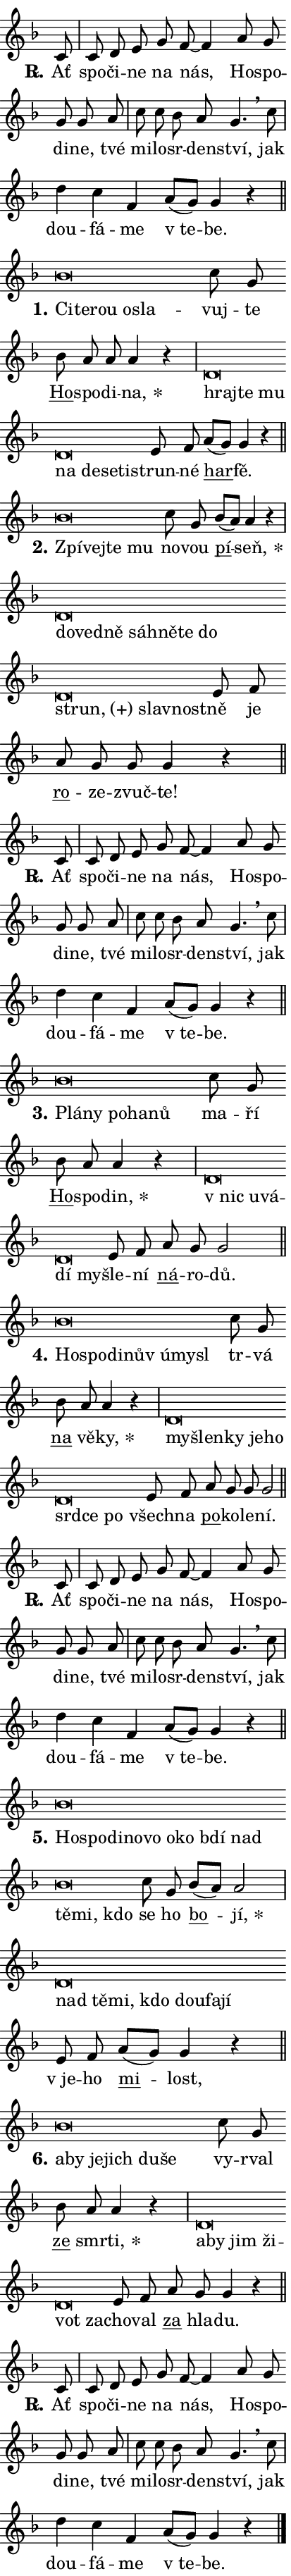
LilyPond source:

\version "2.24.0"
\header { tagline = "" }
\paper {
  indent = 0\cm
  top-margin = 0\cm
  right-margin = 0.13\cm % to fit lyric hyphens
  bottom-margin = 0\cm
  left-margin = 0\cm
  paper-width = 7\cm
  page-breaking = #ly:one-page-breaking
  system-system-spacing.basic-distance = #11
  score-system-spacing.basic-distance = #11
  ragged-last = ##f
}


%% Author: Thomas Morley
%% https://lists.gnu.org/archive/html/lilypond-user/2020-05/msg00002.html
#(define (line-position grob)
"Returns position of @var[grob} in current system:
   @code{'start}, if at first time-step
   @code{'end}, if at last time-step
   @code{'middle} otherwise
"
  (let* ((col (ly:item-get-column grob))
         (ln (ly:grob-object col 'left-neighbor))
         (rn (ly:grob-object col 'right-neighbor))
         (col-to-check-left (if (ly:grob? ln) ln col))
         (col-to-check-right (if (ly:grob? rn) rn col))
         (break-dir-left
           (and
             (ly:grob-property col-to-check-left 'non-musical #f)
             (ly:item-break-dir col-to-check-left)))
         (break-dir-right
           (and
             (ly:grob-property col-to-check-right 'non-musical #f)
             (ly:item-break-dir col-to-check-right))))
        (cond ((eqv? 1 break-dir-left) 'start)
              ((eqv? -1 break-dir-right) 'end)
              (else 'middle))))

#(define (tranparent-at-line-position vctor)
  (lambda (grob)
  "Relying on @code{line-position} select the relevant enry from @var{vctor}.
Used to determine transparency,"
    (case (line-position grob)
      ((end) (not (vector-ref vctor 0)))
      ((middle) (not (vector-ref vctor 1)))
      ((start) (not (vector-ref vctor 2))))))

noteHeadBreakVisibility =
#(define-music-function (break-visibility)(vector?)
"Makes @code{NoteHead}s transparent relying on @var{break-visibility}"
#{
  \override NoteHead.transparent =
    #(tranparent-at-line-position break-visibility)
#})

#(define delete-ledgers-for-transparent-note-heads
  (lambda (grob)
    "Reads whether a @code{NoteHead} is transparent.
If so this @code{NoteHead} is removed from @code{'note-heads} from
@var{grob}, which is supposed to be @code{LedgerLineSpanner}.
As a result ledgers are not printed for this @code{NoteHead}"
    (let* ((nhds-array (ly:grob-object grob 'note-heads))
           (nhds-list
             (if (ly:grob-array? nhds-array)
                 (ly:grob-array->list nhds-array)
                 '()))
           ;; Relies on the transparent-property being done before
           ;; Staff.LedgerLineSpanner.after-line-breaking is executed.
           ;; This is fragile ...
           (to-keep
             (remove
               (lambda (nhd)
                 (ly:grob-property nhd 'transparent #f))
               nhds-list)))
      ;; TODO find a better method to iterate over grob-arrays, similiar
      ;; to filter/remove etc for lists
      ;; For now rebuilt from scratch
      (set! (ly:grob-object grob 'note-heads)  '())
      (for-each
        (lambda (nhd)
          (ly:pointer-group-interface::add-grob grob 'note-heads nhd))
        to-keep))))

squashNotes = {
  \override NoteHead.X-extent = #'(-0.2 . 0.2)
  \override NoteHead.Y-extent = #'(-0.75 . 0)
  \override NoteHead.stencil =
    #(lambda (grob)
       (let ((pos (ly:grob-property grob 'staff-position)))
         (begin
           (if (< pos -7) (display "ERROR: Lower brevis then expected\n") (display ""))
           (if (<= pos -6) ly:text-interface::print ly:note-head::print))))
}
unSquashNotes = {
  \revert NoteHead.X-extent
  \revert NoteHead.Y-extent
  \revert NoteHead.stencil
}

hideNotes = \noteHeadBreakVisibility #begin-of-line-visible
unHideNotes = \noteHeadBreakVisibility #all-visible

% work-around for resetting accidentals
% https://lilypond.org/doc/v2.23/Documentation/notation/displaying-rhythms#unmetered-music
cadenzaMeasure = {
  \cadenzaOff
  \partial 1024 s1024
  \cadenzaOn
}

#(define-markup-command (accent layout props text) (markup?)
  "Underline accented syllable"
  (interpret-markup layout props
    #{\markup \override #'(offset . 4.3) \underline { #text }#}))

responsum = \markup \concat {
  "R" \hspace #-1.05 \path #0.1 #'((moveto 0 0.07) (lineto 0.9 0.8)) \hspace #0.05 "."
}

spaceSize = #0.6828661417322834 % exact space size for TeX Gyre Schola

\layout {
  \context {
    \Staff
    \remove "Time_signature_engraver"
    \override LedgerLineSpanner.after-line-breaking = #delete-ledgers-for-transparent-note-heads
  }
  \context {
    \Lyrics {
      \override LyricSpace.minimum-distance = \spaceSize
      \override LyricText.font-name = #"TeX Gyre Schola"
      \override LyricText.font-size = 1
      \override StanzaNumber.font-name = #"TeX Gyre Schola Bold"
      \override StanzaNumber.font-size = 1
    }
  }
  \context {
    \Score 
    \override NoteHead.text =
      #(lambda (grob) 
        (let ((pos (ly:grob-property grob 'staff-position)))
          #{\markup {
            \combine
              \halign #-0.55 \raise #(if (= pos -6) 0 0.5) \override #'(thickness . 2) \draw-line #'(3.2 . 0)
              \musicglyph "noteheads.sM1"
          }#}))
  }
}

% magnetic-lyrics.ily
%
%   written by
%     Jean Abou Samra <jean@abou-samra.fr>
%     Werner Lemberg <wl@gnu.org>
%
%   adapted by
%     Jiri Hon <jiri.hon@gmail.com>
%
% Version 2022-Apr-15

% https://www.mail-archive.com/lilypond-user@gnu.org/msg149350.html

#(define (Left_hyphen_pointer_engraver context)
   "Collect syllable-hyphen-syllable occurrences in lyrics and store
them in properties.  This engraver only looks to the left.  For
example, if the lyrics input is @code{foo -- bar}, it does the
following.

@itemize @bullet
@item
Set the @code{text} property of the @code{LyricHyphen} grob between
@q{foo} and @q{bar} to @code{foo}.

@item
Set the @code{left-hyphen} property of the @code{LyricText} grob with
text @q{foo} to the @code{LyricHyphen} grob between @q{foo} and
@q{bar}.
@end itemize

Use this auxiliary engraver in combination with the
@code{lyric-@/text::@/apply-@/magnetic-@/offset!} hook."
   (let ((hyphen #f)
         (text #f))
     (make-engraver
      (acknowledgers
       ((lyric-syllable-interface engraver grob source-engraver)
        (set! text grob)))
      (end-acknowledgers
       ((lyric-hyphen-interface engraver grob source-engraver)
        ;(when (not (grob::has-interface grob 'lyric-space-interface))
          (set! hyphen grob)));)
      ((stop-translation-timestep engraver)
       (when (and text hyphen)
         (ly:grob-set-object! text 'left-hyphen hyphen))
       (set! text #f)
       (set! hyphen #f)))))

#(define (lyric-text::apply-magnetic-offset! grob)
   "If the space between two syllables is less than the value in
property @code{LyricText@/.details@/.squash-threshold}, move the right
syllable to the left so that it gets concatenated with the left
syllable.

Use this function as a hook for
@code{LyricText@/.after-@/line-@/breaking} if the
@code{Left_@/hyphen_@/pointer_@/engraver} is active."
   (let ((hyphen (ly:grob-object grob 'left-hyphen #f)))
     (when hyphen
       (let ((left-text (ly:spanner-bound hyphen LEFT)))
         (when (grob::has-interface left-text 'lyric-syllable-interface)
           (let* ((common (ly:grob-common-refpoint grob left-text X))
                  (this-x-ext (ly:grob-extent grob common X))
                  (left-x-ext
                   (begin
                     ;; Trigger magnetism for left-text.
                     (ly:grob-property left-text 'after-line-breaking)
                     (ly:grob-extent left-text common X)))
                  ;; `delta` is the gap width between two syllables.
                  (delta (- (interval-start this-x-ext)
                            (interval-end left-x-ext)))
                  (details (ly:grob-property grob 'details))
                  (threshold (assoc-get 'squash-threshold details 0.2)))
             (when (< delta threshold)
               (let* (;; We have to manipulate the input text so that
                      ;; ligatures crossing syllable boundaries are not
                      ;; disabled.  For languages based on the Latin
                      ;; script this is essentially a beautification.
                      ;; However, for non-Western scripts it can be a
                      ;; necessity.
                      (lt (ly:grob-property left-text 'text))
                      (rt (ly:grob-property grob 'text))
                      (is-space (grob::has-interface hyphen 'lyric-space-interface))
                      (space (if is-space " " ""))
                      (extra-delta (if is-space spaceSize 0))
                      ;; Append new syllable.
                      (ltrt-space (if (and (string? lt) (string? rt))
                                (string-append lt space rt)
                                (make-concat-markup (list lt space rt))))
                      ;; Right-align `ltrt` to the right side.
                      (ltrt-space-markup (grob-interpret-markup
                               grob
                               (make-translate-markup
                                (cons (interval-length this-x-ext) 0)
                                (make-right-align-markup ltrt-space)))))
                 (begin
                   ;; Don't print `left-text`.
                   (ly:grob-set-property! left-text 'stencil #f)
                   ;; Set text and stencil (which holds all collected
                   ;; syllables so far) and shift it to the left.
                   (ly:grob-set-property! grob 'text ltrt-space)
                   (ly:grob-set-property! grob 'stencil ltrt-space-markup)
                   (ly:grob-translate-axis! grob (- (- delta extra-delta)) X))))))))))


#(define (lyric-hyphen::displace-bounds-first grob)
   ;; Make very sure this callback isn't triggered too early.
   (let ((left (ly:spanner-bound grob LEFT))
         (right (ly:spanner-bound grob RIGHT)))
     (ly:grob-property left 'after-line-breaking)
     (ly:grob-property right 'after-line-breaking)
     (ly:lyric-hyphen::print grob)))

squashThreshold = #0.4

\layout {
  \context {
    \Lyrics
    \consists #Left_hyphen_pointer_engraver
    \override LyricText.after-line-breaking =
      #lyric-text::apply-magnetic-offset!
    \override LyricHyphen.stencil = #lyric-hyphen::displace-bounds-first
    \override LyricText.details.squash-threshold = \squashThreshold
    \override LyricHyphen.minimum-distance = 0
    \override LyricHyphen.minimum-length = \squashThreshold
  }
}

squashText = \override LyricText.details.squash-threshold = 9999
unSquashText = \override LyricText.details.squash-threshold = \squashThreshold

leftText = \override LyricText.self-alignment-X = #LEFT
unLeftText = \revert LyricText.self-alignment-X

starOffset = #(lambda (grob) 
                (let ((x_offset (ly:self-alignment-interface::aligned-on-x-parent grob)))
                  (if (= x_offset 0) 0 (+ x_offset 1.2))))

star = #(define-music-function (syllable)(string?)
"Append star separator at the end of a syllable"
#{
  \once \override LyricText.X-offset = #starOffset
  \lyricmode { \markup {
    #syllable
    \override #'((font-name . "TeX Gyre Schola Bold")) \hspace #0.2 \lower #0.65 \larger "*"
  } }
#})

starAccent = #(define-music-function (syllable)(string?)
"Append star separator at the end of a syllable and make accent"
#{
  \once \override LyricText.X-offset = #starOffset
  \lyricmode { \markup {
    \accent #syllable
    \override #'((font-name . "TeX Gyre Schola Bold")) \hspace #0.2 \lower #0.65 \larger "*"
  } }
#})

breath = #(define-music-function (syllable)(string?)
"Append breathing indicator at the end of a syllable"
#{
  \lyricmode { \markup { #syllable "+" } }
#})

optionalBreath = #(define-music-function (syllable)(string?)
"Append optional breathing indicator at the end of a syllable"
#{
  \lyricmode { \markup { #syllable "(+)" } }
#})


\score {
    <<
        \new Voice = "melody" { \cadenzaOn \key f \major \relative { c'8 \cadenzaMeasure \bar "|" c d e \bar "" g f~ f4 \bar "" a8 g \bar "" g g a \cadenzaMeasure \bar "|" c c \bar "" bes a g4. \breathe c8 \cadenzaMeasure \bar "|" d4 c \bar "" f, a8[( g)] g4 r \cadenzaMeasure \bar "||" \break } }
        \new Lyrics \lyricsto "melody" { \lyricmode { \set stanza = \responsum
Ať spo -- či -- ne na nás, Ho -- spo -- di -- ne, tvé mi -- lo -- sr -- den -- ství, jak dou -- fá -- me "v te" -- be. } }
    >>
    \layout {}
}

\score {
    <<
        \new Voice = "melody" { \cadenzaOn \key f \major \relative { \squashNotes bes'\breve*1/16 \hideNotes \breve*1/16 \bar "" \breve*1/16 \bar "" \breve*1/16 \breve*1/16 \bar "" \unHideNotes \unSquashNotes c8 g \bar "" bes a a a4 r \cadenzaMeasure \bar "|" \squashNotes d,\breve*1/16 \hideNotes \breve*1/16 \bar "" \breve*1/16 \bar "" \breve*1/16 \bar "" \breve*1/16 \bar "" \breve*1/16 \breve*1/16 \bar "" \unHideNotes \unSquashNotes e8 f \bar "" a[( g)] g4 r \cadenzaMeasure \bar "||" \break } }
        \new Lyrics \lyricsto "melody" { \lyricmode { \set stanza = "1."
\leftText Ci -- \squashText te -- rou o -- sla -- \unLeftText \unSquashText vuj -- te \markup \accent Ho -- spo -- di -- \star na, \leftText hraj -- \squashText te mu na de -- se -- ti -- \unLeftText \unSquashText strun -- né \markup \accent har -- fě. } }
    >>
    \layout {}
}

\score {
    <<
        \new Voice = "melody" { \cadenzaOn \key f \major \relative { \squashNotes bes'\breve*1/16 \hideNotes \breve*1/16 \bar "" \breve*1/16 \breve*1/16 \bar "" \unHideNotes \unSquashNotes c8 g \bar "" bes[( a)] a4 r \cadenzaMeasure \bar "|" \squashNotes d,\breve*1/16 \hideNotes \breve*1/16 \bar "" \breve*1/16 \bar "" \breve*1/16 \bar "" \breve*1/16 \bar "" \breve*1/16 \bar "" \breve*1/16 \bar "" \breve*1/16 \bar "" \breve*1/16 \breve*1/16 \bar "" \unHideNotes \unSquashNotes e8 f \bar "" a g g g4 r \cadenzaMeasure \bar "||" \break } }
        \new Lyrics \lyricsto "melody" { \lyricmode { \set stanza = "2."
\leftText Zpí -- \squashText vej -- te mu \unLeftText \unSquashText no -- vou \markup \accent pí -- \star seň, \leftText do -- \squashText ved -- ně sáh -- ně -- te do \optionalBreath strun, slav -- nost -- \unLeftText \unSquashText ně je \markup \accent ro -- ze -- zvuč -- te! } }
    >>
    \layout {}
}

\score {
    <<
        \new Voice = "melody" { \cadenzaOn \key f \major \relative { c'8 \cadenzaMeasure \bar "|" c d e \bar "" g f~ f4 \bar "" a8 g \bar "" g g a \cadenzaMeasure \bar "|" c c \bar "" bes a g4. \breathe c8 \cadenzaMeasure \bar "|" d4 c \bar "" f, a8[( g)] g4 r \cadenzaMeasure \bar "||" \break } }
        \new Lyrics \lyricsto "melody" { \lyricmode { \set stanza = \responsum
Ať spo -- či -- ne na nás, Ho -- spo -- di -- ne, tvé mi -- lo -- sr -- den -- ství, jak dou -- fá -- me "v te" -- be. } }
    >>
    \layout {}
}

\score {
    <<
        \new Voice = "melody" { \cadenzaOn \key f \major \relative { \squashNotes bes'\breve*1/16 \hideNotes \breve*1/16 \bar "" \breve*1/16 \bar "" \breve*1/16 \breve*1/16 \bar "" \unHideNotes \unSquashNotes c8 g \bar "" bes a a4 r \cadenzaMeasure \bar "|" \squashNotes d,\breve*1/16 \hideNotes \breve*1/16 \bar "" \breve*1/16 \bar "" \breve*1/16 \breve*1/16 \bar "" \unHideNotes \unSquashNotes e8 f \bar "" a g g2 \cadenzaMeasure \bar "||" \break } }
        \new Lyrics \lyricsto "melody" { \lyricmode { \set stanza = "3."
\leftText Plá -- \squashText ny po -- ha -- nů \unLeftText \unSquashText ma -- ří \markup \accent Ho -- spo -- \star din, \leftText "v nic" \squashText u -- vá -- dí my -- \unLeftText \unSquashText šle -- ní \markup \accent ná -- ro -- dů. } }
    >>
    \layout {}
}

\score {
    <<
        \new Voice = "melody" { \cadenzaOn \key f \major \relative { \squashNotes bes'\breve*1/16 \hideNotes \breve*1/16 \bar "" \breve*1/16 \bar "" \breve*1/16 \bar "" \breve*1/16 \bar "" \breve*1/16 \breve*1/16 \bar "" \unHideNotes \unSquashNotes c8 g \bar "" bes a a4 r \cadenzaMeasure \bar "|" \squashNotes d,\breve*1/16 \hideNotes \breve*1/16 \bar "" \breve*1/16 \bar "" \breve*1/16 \bar "" \breve*1/16 \bar "" \breve*1/16 \bar "" \breve*1/16 \breve*1/16 \bar "" \unHideNotes \unSquashNotes e8 f \bar "" a g g g2 \cadenzaMeasure \bar "||" \break } }
        \new Lyrics \lyricsto "melody" { \lyricmode { \set stanza = "4."
\leftText Ho -- \squashText spo -- di -- nův ú -- my -- sl \unLeftText \unSquashText tr -- vá \markup \accent na vě -- \star ky, \leftText my -- \squashText šlen -- ky je -- ho srd -- ce po \unLeftText \unSquashText všech -- na \markup \accent po -- ko -- le -- ní. } }
    >>
    \layout {}
}

\score {
    <<
        \new Voice = "melody" { \cadenzaOn \key f \major \relative { c'8 \cadenzaMeasure \bar "|" c d e \bar "" g f~ f4 \bar "" a8 g \bar "" g g a \cadenzaMeasure \bar "|" c c \bar "" bes a g4. \breathe c8 \cadenzaMeasure \bar "|" d4 c \bar "" f, a8[( g)] g4 r \cadenzaMeasure \bar "||" \break } }
        \new Lyrics \lyricsto "melody" { \lyricmode { \set stanza = \responsum
Ať spo -- či -- ne na nás, Ho -- spo -- di -- ne, tvé mi -- lo -- sr -- den -- ství, jak dou -- fá -- me "v te" -- be. } }
    >>
    \layout {}
}

\score {
    <<
        \new Voice = "melody" { \cadenzaOn \key f \major \relative { \squashNotes bes'\breve*1/16 \hideNotes \breve*1/16 \bar "" \breve*1/16 \bar "" \breve*1/16 \bar "" \breve*1/16 \bar "" \breve*1/16 \bar "" \breve*1/16 \bar "" \breve*1/16 \bar "" \breve*1/16 \bar "" \breve*1/16 \bar "" \breve*1/16 \breve*1/16 \bar "" \unHideNotes \unSquashNotes c8 g \bar "" bes[( a)] a2 \cadenzaMeasure \bar "|" \squashNotes d,\breve*1/16 \hideNotes \breve*1/16 \bar "" \breve*1/16 \bar "" \breve*1/16 \bar "" \breve*1/16 \bar "" \breve*1/16 \breve*1/16 \bar "" \unHideNotes \unSquashNotes e8 f \bar "" a[( g)] g4 r \cadenzaMeasure \bar "||" \break } }
        \new Lyrics \lyricsto "melody" { \lyricmode { \set stanza = "5."
\leftText Ho -- \squashText spo -- di -- no -- vo o -- ko bdí nad tě -- mi, kdo \unLeftText \unSquashText se ho \markup \accent bo -- \star jí, \leftText nad \squashText tě -- mi, kdo dou -- fa -- jí \unLeftText \unSquashText "v je" -- ho \markup \accent mi -- lost, } }
    >>
    \layout {}
}

\score {
    <<
        \new Voice = "melody" { \cadenzaOn \key f \major \relative { \squashNotes bes'\breve*1/16 \hideNotes \breve*1/16 \bar "" \breve*1/16 \bar "" \breve*1/16 \bar "" \breve*1/16 \breve*1/16 \bar "" \unHideNotes \unSquashNotes c8 g \bar "" bes a a4 r \cadenzaMeasure \bar "|" \squashNotes d,\breve*1/16 \hideNotes \breve*1/16 \bar "" \breve*1/16 \bar "" \breve*1/16 \bar "" \breve*1/16 \breve*1/16 \bar "" \unHideNotes \unSquashNotes e8 f \bar "" a g g4 r \cadenzaMeasure \bar "||" \break } }
        \new Lyrics \lyricsto "melody" { \lyricmode { \set stanza = "6."
\leftText a -- \squashText by je -- jich du -- še \unLeftText \unSquashText vy -- rval \markup \accent ze smr -- \star ti, \leftText a -- \squashText by jim ži -- vot za -- \unLeftText \unSquashText cho -- val \markup \accent za hla -- du. } }
    >>
    \layout {}
}

\score {
    <<
        \new Voice = "melody" { \cadenzaOn \key f \major \relative { c'8 \cadenzaMeasure \bar "|" c d e \bar "" g f~ f4 \bar "" a8 g \bar "" g g a \cadenzaMeasure \bar "|" c c \bar "" bes a g4. \breathe c8 \cadenzaMeasure \bar "|" d4 c \bar "" f, a8[( g)] g4 r \cadenzaMeasure \bar "||" \break } \bar "|." }
        \new Lyrics \lyricsto "melody" { \lyricmode { \set stanza = \responsum
Ať spo -- či -- ne na nás, Ho -- spo -- di -- ne, tvé mi -- lo -- sr -- den -- ství, jak dou -- fá -- me "v te" -- be. } }
    >>
    \layout {}
}
